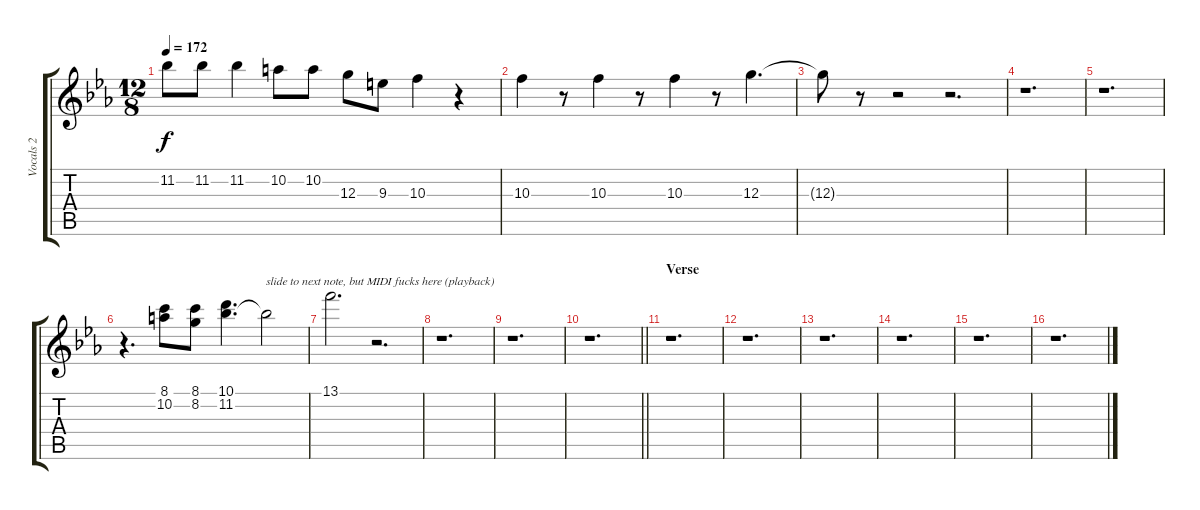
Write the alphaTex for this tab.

\track ("Vocals 2" "Vocals 2") {instrument electricguitarjazz}
\staff {score tabs}
\tuning (E4 B3 G3 D3 A2 E2) {hide}
\ts (12 8)
\tempo 172
\clef g2
\ks cminor
11.2.8{dy f} 11.2.8 11.2.4 10.2.8 10.2.8 12.3.8 9.3.8 10.3.4 r.4 |
10.3.4 r.8 10.3.4 r.8 10.3.4 r.8 12.3.4{d} |
12.3{t}.8 r.8 r.2 r.2{d} |
r.1{d} |
r.1{d} |
r.4{d} (8.1 10.2).8 (8.1 8.2).8 (10.1 11.2).4{d} 11.2{t}.2{txt "slide to next note, but MIDI fucks here (playback)"} |
13.1.2{d} r.2{d} |
r.1{d} |
r.1{d} |
\barLineRight lightlight
r.1{d} |
\section ("" "Verse")
r.1{d} |
r.1{d} |
r.1{d} |
r.1{d} |
r.1{d} |
r.1{d}
